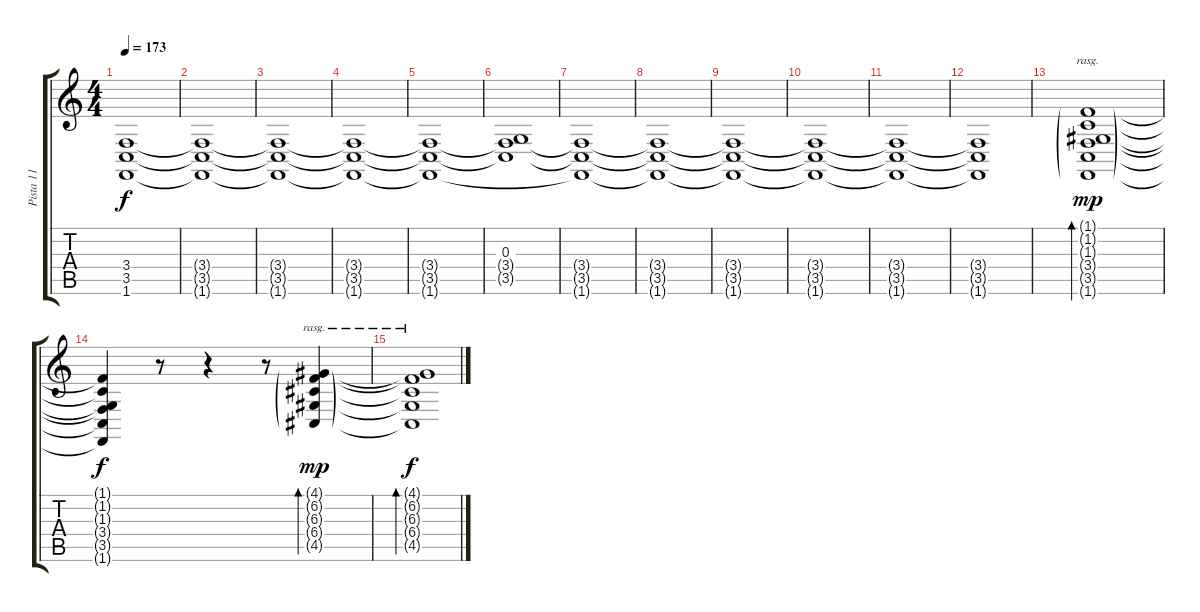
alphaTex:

\track ("Pista 11" "Pista 11") {instrument stringensemble2}
\staff {score tabs}
\tuning (E4 B3 G3 D3 A2 E2) {hide}
\ts (4 4)
\tempo 173
\clef g2
\ks c
(3.4 3.5 1.6).1{dy f} |
(3.4{t} 3.5{t} 1.6{t}).1 |
(3.4{t} 3.5{t} 1.6{t}).1 |
(3.4{t} 3.5{t} 1.6{t}).1 |
(3.4{t} 3.5{t} 1.6{t}).1 |
(0.3 3.4{t} 3.5{t}).1 |
(3.4{t} 3.5{t} 1.6{t}).1 |
(3.4{t} 3.5{t} 1.6{t}).1 |
(3.4{t} 3.5{t} 1.6{t}).1 |
(3.4{t} 3.5{t} 1.6{t}).1 |
(3.4{t} 3.5{t} 1.6{t}).1 |
(3.4{t} 3.5{t} 1.6{t}).1 |
(1.1{g} 1.2{g} 1.3{g} 3.4{g} 3.5{g} 1.6{g}).1{bd 480 rasg ii dy mp} |
(1.1{t} 1.2{t} 1.3{t} 3.4{t} 3.5{t} 1.6{t}).4{dy f} r.8 r.4 r.8 (4.1{g} 6.2{g} 6.3{g} 6.4{g} 4.5{g}).4{bd 480 rasg ii dy mp} |
(4.1{t} 6.2{t} 6.3{t} 6.4{t} 4.5{t}).1{bd 480 rasg ii dy f}
